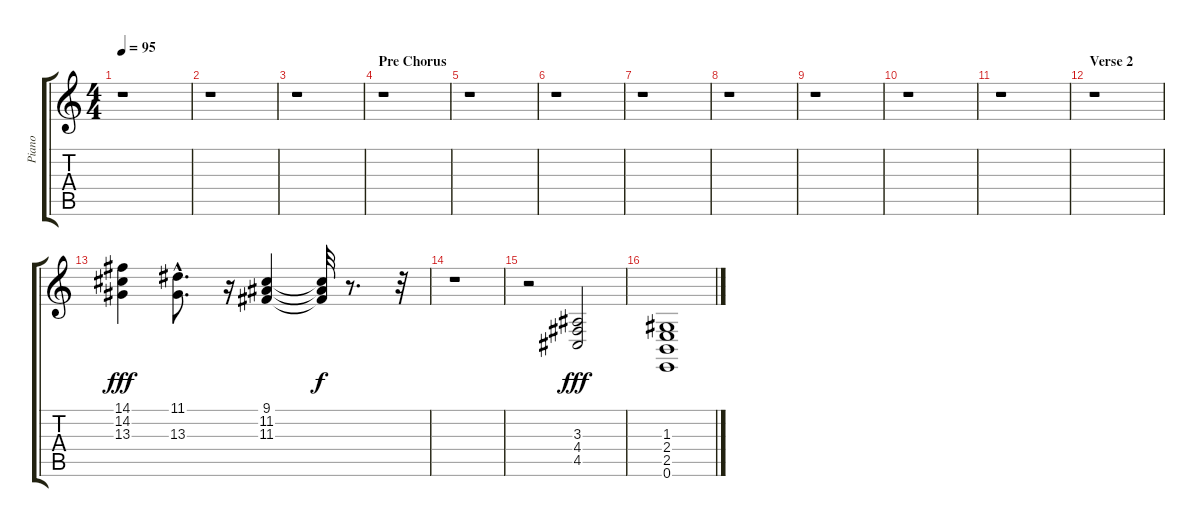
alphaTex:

\track ("Piano" "Piano") {instrument acousticgrandpiano}
\staff {score tabs}
\tuning (E4 B3 G3 D3 A2 E2) {hide}
\ts (4 4)
\tempo 95
\clef g2
\ks c
r.1{dy f} |
r.1 |
r.1 |
\section ("" "Pre Chorus")
r.1 |
r.1 |
r.1 |
r.1 |
r.1 |
r.1 |
r.1 |
r.1 |
\section ("" "Verse 2")
r.1{volume 11 instrument acousticgrandpiano} |
(14.1 14.2 13.3).4{dy fff} (11.1{hac} 13.3{hac}).8{d} r.16 (9.1 11.2 11.3).4 (9.1{t} 11.2{t} 11.3{t}).32{dy f} r.8{d} r.32 |
r.1 |
r.2 (3.3 4.4 4.5).2{dy fff} |
(1.3 2.4 2.5 0.6).1
